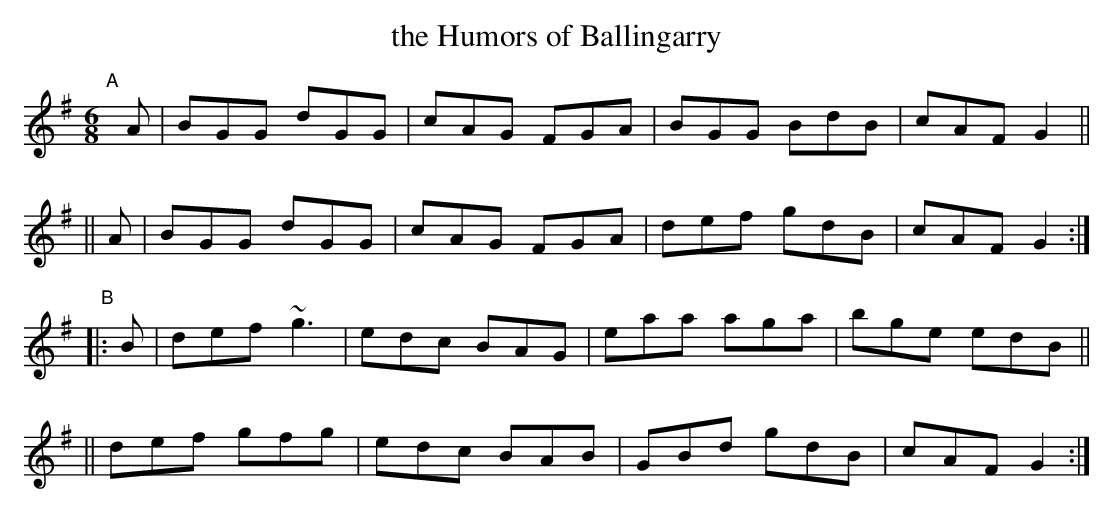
X:1
T: the Humors of Ballingarry
M: 6/8
L: 1/8
K: G
"^A"\
[|]A | BGG dGG | cAG FGA | BGG BdB | cAF G2 ||
|| A | BGG dGG | cAG FGA | def gdB | cAF G2 :|
"^B"|: B \
|  def ~g3 | edc BAG | eaa aga | bge edB ||
|| def gfg | edc BAB | GBd gdB | cAF G2 :|
